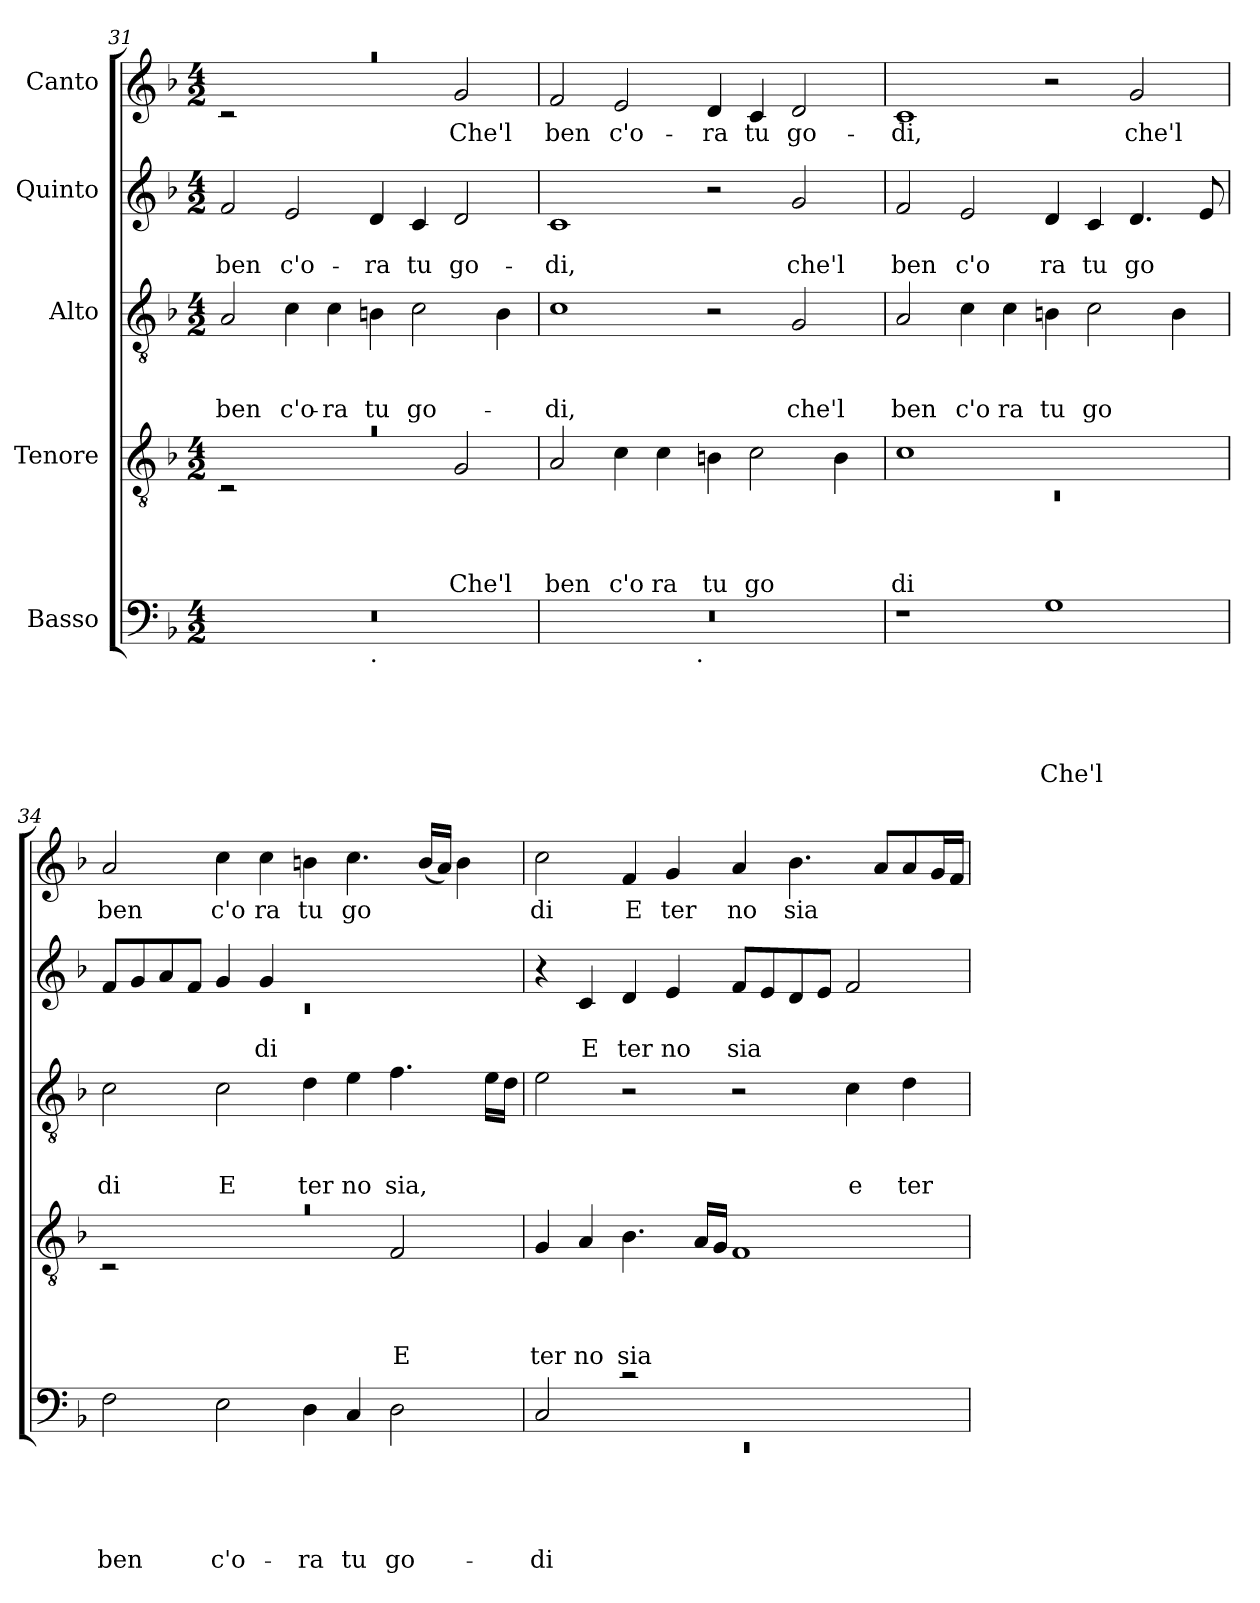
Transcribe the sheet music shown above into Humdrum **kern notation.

**kern	**text	**text	**text	**text	**text	**kern	**text	**text	**text	**text	**kern	**text	**text	**text	**kern	**text	**text	**kern	**text
*part5	*part5	*part5	*part5	*part5	*part5	*part4	*part4	*part4	*part4	*part4	*part3	*part3	*part3	*part3	*part2	*part2	*part2	*part1	*part1
*staff5	*staff5	*staff5	*staff5	*staff5	*staff5	*staff4	*staff4	*staff4	*staff4	*staff4	*staff3	*staff3	*staff3	*staff3	*staff2	*staff2	*staff2	*staff1	*staff1
*I"Basso	*	*	*	*	*	*I"Tenore	*	*	*	*	*I"Alto	*	*	*	*I"Quinto	*	*	*I"Canto	*
*clefF4	*	*	*	*	*	*clefGv2	*	*	*	*	*clefGv2	*	*	*	*clefG2	*	*	*clefG2	*
*ITrd-3c-5	*	*	*	*	*	*	*	*	*	*	*ITrd-3c-5	*	*	*	*ITrd-3c-5	*	*	*	*
*k[b-e-]	*	*	*	*	*	*k[b-]	*	*	*	*	*k[b-e-]	*	*	*	*k[b-e-]	*	*	*k[b-]	*
*B-:	*	*	*	*	*	*F:	*	*	*	*	*B-:	*	*	*	*B-:	*	*	*F:	*
*M4/2	*	*	*	*	*	*M4/2	*	*	*	*	*M4/2	*	*	*	*M4/2	*	*	*M4/2	*
=31	=31	=31	=31	=31	=31	=31	=31	=31	=31	=31	=31	=31	=31	=31	=31	=31	=31	=31	=31
!	!	!	!	!	!	!LO:N:vis=1	!	!	!	!	!	!	!	!LO:LY:b	!	!	!LO:LY:b	!LO:N:vis=1	!
*^	*	*	*	*	*	*^	*	*	*	*	*	*	*	*	*	*	*	*^	*
0r	1ryy	.	.	.	.	.	0ra	2rC	.	.	.	.	2d/	.	.	ben	2b-/	.	ben	0raa	2rc	.
!	!	!	!	!	!	!	!	!	!	!	!	!	!	!	!	!LO:LY:b	!	!	!LO:LY:b	!	!	!
.	.	.	.	.	.	.	.	1ryy	.	.	.	.	4f\	.	.	c'o-	2a/	.	c'o-	.	1ryy	.
!	!	!	!	!	!	!	!	!	!	!	!	!	!	!	!	!LO:LY:b	!	!	!	!	!	!
.	.	.	.	.	.	.	.	.	.	.	.	.	4f\	.	.	-ra	.	.	.	.	.	.
!	!LO:TX:b:t=.	!	!	!	!	!	!	!	!	!	!	!	!	!	!	!	!	!	!	!	!	!
!	!	!	!	!	!	!	!	!	!	!	!	!	!	!	!	!LO:LY:b	!	!	!LO:LY:b	!	!	!
.	1ryy	.	.	.	.	.	.	.	.	.	.	.	4en\	.	.	tu	4g/	.	-ra	.	.	.
!	!	!	!	!	!	!	!	!	!	!	!	!	!	!	!	!LO:LY:b	!	!	!LO:LY:b	!	!	!
.	.	.	.	.	.	.	.	.	.	.	.	.	2f\	.	.	go-	4f/	.	tu	.	.	.
!	!	!	!	!	!	!	!	!	!	!	!	!LO:LY:b	!	!	!	!	!	!	!LO:LY:b	!	!	!LO:LY:b
.	.	.	.	.	.	.	.	2G/	.	.	.	Che'l	.	.	.	.	2g/	.	go-	.	2g/	Che'l
.	.	.	.	.	.	.	.	.	.	.	.	.	4e\	.	.	.	.	.	.	.	.	.
*	*	*	*	*	*	*	*v	*v	*	*	*	*	*	*	*	*	*	*	*	*v	*v	*
=32	=32	=32	=32	=32	=32	=32	=32	=32	=32	=32	=32	=32	=32	=32	=32	=32	=32	=32	=32	=32
!	!	!	!	!	!	!	!	!	!	!	!LO:LY:b	!	!	!	!LO:LY:b	!	!	!LO:LY:b	!	!LO:LY:b
0r	2ryy	.	.	.	.	.	2A/	.	.	.	ben	1f	.	.	-di,	1f	.	-di,	2f/	ben
!	!	!	!	!	!	!	!	!	!	!	!LO:LY:b	!	!	!	!	!	!	!	!	!LO:LY:b
.	4...ryy	.	.	.	.	.	4c\	.	.	.	c'o	.	.	.	.	.	.	.	2e/	c'o-
!	!	!	!	!	!	!	!	!	!	!	!LO:LY:b	!	!	!	!	!	!	!	!	!
.	.	.	.	.	.	.	4c\	.	.	.	ra	.	.	.	.	.	.	.	.	.
!	!LO:TX:b:t=.	!	!	!	!	!	!	!	!	!	!	!	!	!	!	!	!	!	!	!
.	1ryy	.	.	.	.	.	.	.	.	.	.	.	.	.	.	.	.	.	.	.
!	!	!	!	!	!	!	!	!	!	!	!LO:LY:b	!	!	!	!	!	!	!	!	!LO:LY:b
.	.	.	.	.	.	.	4Bn\	.	.	.	tu	2r	.	.	.	2r	.	.	4d/	-ra
!	!	!	!	!	!	!	!	!	!	!	!LO:LY:b	!	!	!	!	!	!	!	!	!LO:LY:b
.	.	.	.	.	.	.	2c\	.	.	.	go	.	.	.	.	.	.	.	4c/	tu
!	!	!	!	!	!	!	!	!	!	!	!	!	!	!	!LO:LY:b	!	!	!LO:LY:b	!	!LO:LY:b
.	.	.	.	.	.	.	.	.	.	.	.	2c/	.	.	che'l	2cc/	.	che'l	2d/	go-
.	.	.	.	.	.	.	4B\	.	.	.	.	.	.	.	.	.	.	.	.	.
.	32ryy	.	.	.	.	.	.	.	.	.	.	.	.	.	.	.	.	.	.	.
!!LO:LB:g=z
=33	=33	=33	=33	=33	=33	=33	=33	=33	=33	=33	=33	=33	=33	=33	=33	=33	=33	=33	=33	=33
*	*	*	*	*	*	*	*^	*	*	*	*	*	*	*	*	*	*	*	*	*
!	!	!	!	!	!	!	!	!LO:N:vis=1	!	!	!	!LO:LY:b	!	!	!	!LO:LY:b	!	!	!LO:LY:b	!	!LO:LY:b
*v	*v	*	*	*	*	*	*	*	*	*	*	*	*	*	*	*	*	*	*	*	*
1r	.	.	.	.	.	1c	0rC	.	.	.	di	2d/	.	.	ben	2b-/	.	ben	1c	-di,
!	!	!	!	!	!	!	!	!	!	!	!	!	!	!	!LO:LY:b	!	!	!LO:LY:b	!	!
.	.	.	.	.	.	.	.	.	.	.	.	4f\	.	.	c'o	2a/	.	c'o	.	.
!	!	!	!	!	!	!	!	!	!	!	!	!	!	!	!LO:LY:b	!	!	!	!	!
.	.	.	.	.	.	.	.	.	.	.	.	4f\	.	.	ra	.	.	.	.	.
!	!	!	!	!	!LO:LY:b	!	!	!	!	!	!	!	!	!	!LO:LY:b	!	!	!LO:LY:b	!	!
1c	.	.	.	.	Che'l	1ryy	.	.	.	.	.	4en\	.	.	tu	4g/	.	ra	2r	.
!	!	!	!	!	!	!	!	!	!	!	!	!	!	!	!LO:LY:b	!	!	!LO:LY:b	!	!
.	.	.	.	.	.	.	.	.	.	.	.	2f\	.	.	go	4f/	.	tu	.	.
!	!	!	!	!	!	!	!	!	!	!	!	!	!	!	!	!	!	!LO:LY:b	!	!LO:LY:b
.	.	.	.	.	.	.	.	.	.	.	.	.	.	.	.	4.g/	.	go	2g/	che'l
.	.	.	.	.	.	.	.	.	.	.	.	4e\	.	.	.	.	.	.	.	.
.	.	.	.	.	.	.	.	.	.	.	.	.	.	.	.	8a/	.	.	.	.
=34	=34	=34	=34	=34	=34	=34	=34	=34	=34	=34	=34	=34	=34	=34	=34	=34	=34	=34	=34	=34
*	*	*	*	*	*	*	*	*	*	*	*	*	*	*	*	*^	*	*	*	*
!	!	!	!	!	!LO:LY:b	!LO:N:vis=1	!	!	!	!	!	!	!	!	!LO:LY:b	!	!LO:N:vis=1	!	!	!	!LO:LY:b
2B-\	.	.	.	.	ben	0ra	2rC	.	.	.	.	2f\	.	.	di	8b-/L	0rc	.	.	2a/	ben
.	.	.	.	.	.	.	.	.	.	.	.	.	.	.	.	8cc/	.	.	.	.	.
.	.	.	.	.	.	.	.	.	.	.	.	.	.	.	.	8dd/	.	.	.	.	.
.	.	.	.	.	.	.	.	.	.	.	.	.	.	.	.	8b-/J	.	.	.	.	.
!	!	!	!	!	!LO:LY:b	!	!	!	!	!	!	!	!	!	!LO:LY:b	!	!	!	!	!	!LO:LY:b
2A\	.	.	.	.	c'o-	.	1ryy	.	.	.	.	2f\	.	.	E	4cc/	.	.	.	4cc\	c'o
!	!	!	!	!	!	!	!	!	!	!	!	!	!	!	!	!	!	!	!LO:LY:b	!	!LO:LY:b
.	.	.	.	.	.	.	.	.	.	.	.	.	.	.	.	4cc/	.	.	di	4cc\	ra
!	!	!	!	!	!LO:LY:b	!	!	!	!	!	!	!	!	!	!LO:LY:b	!	!	!	!	!	!LO:LY:b
4G\	.	.	.	.	-ra	.	.	.	.	.	.	4g\	.	.	ter	1ryy	.	.	.	4bn\	tu
!	!	!	!	!	!LO:LY:b	!	!	!	!	!	!	!	!	!	!LO:LY:b	!	!	!	!	!	!LO:LY:b
4F/	.	.	.	.	tu	.	.	.	.	.	.	4a\	.	.	no	.	.	.	.	4.cc\	go
!	!	!	!	!	!LO:LY:b	!	!	!	!	!	!LO:LY:b	!	!	!	!LO:LY:b	!	!	!	!	!	!
2G\	.	.	.	.	go-	.	2F/	.	.	.	E	4.b-\	.	.	sia,	.	.	.	.	.	.
.	.	.	.	.	.	.	.	.	.	.	.	.	.	.	.	.	.	.	.	(>16b/LL	.
.	.	.	.	.	.	.	.	.	.	.	.	.	.	.	.	.	.	.	.	16a/JJ)	.
.	.	.	.	.	.	.	.	.	.	.	.	.	.	.	.	.	.	.	.	4b\	.
.	.	.	.	.	.	.	.	.	.	.	.	16a\LL	.	.	.	.	.	.	.	.	.
.	.	.	.	.	.	.	.	.	.	.	.	16g\JJ	.	.	.	.	.	.	.	.	.
*	*	*	*	*	*	*v	*v	*	*	*	*	*	*	*	*	*v	*v	*	*	*	*
=35	=35	=35	=35	=35	=35	=35	=35	=35	=35	=35	=35	=35	=35	=35	=35	=35	=35	=35	=35
*^	*	*	*	*	*	*	*	*	*	*	*	*	*	*	*	*	*	*	*
!	!LO:N:vis=1	!	!	!	!	!LO:LY:b	!	!	!	!	!LO:LY:b	!	!	!	!	!	!	!	!	!LO:LY:b
2F/	0rEE	.	.	.	.	-di	4G/	.	.	.	ter	2a\	.	.	.	4r	.	.	2cc\	di
!	!	!	!	!	!	!	!	!	!	!	!LO:LY:b	!	!	!	!	!	!	!LO:LY:b	!	!
.	.	.	.	.	.	.	4A/	.	.	.	no	.	.	.	.	4f/	.	E	.	.
!	!	!	!	!	!	!	!	!	!	!	!LO:LY:b	!	!	!	!	!	!	!LO:LY:b	!	!LO:LY:b
2rc	.	.	.	.	.	.	4.B-\	.	.	.	sia	2r	.	.	.	4g/	.	ter	4f/	E
!	!	!	!	!	!	!	!	!	!	!	!	!	!	!	!	!	!	!LO:LY:b	!	!LO:LY:b
.	.	.	.	.	.	.	.	.	.	.	.	.	.	.	.	4a/	.	no	4g/	ter
.	.	.	.	.	.	.	16A/LL	.	.	.	.	.	.	.	.	.	.	.	.	.
.	.	.	.	.	.	.	16G/JJ	.	.	.	.	.	.	.	.	.	.	.	.	.
!	!	!	!	!	!	!	!	!	!	!	!	!	!	!	!	!	!	!LO:LY:b	!	!LO:LY:b
1ryy	.	.	.	.	.	.	1F	.	.	.	.	2r	.	.	.	8b-/L	.	sia	4a/	no
.	.	.	.	.	.	.	.	.	.	.	.	.	.	.	.	8a/	.	.	.	.
!	!	!	!	!	!	!	!	!	!	!	!	!	!	!	!	!	!	!	!	!LO:LY:b
.	.	.	.	.	.	.	.	.	.	.	.	.	.	.	.	8g/	.	.	4.b-\	sia
.	.	.	.	.	.	.	.	.	.	.	.	.	.	.	.	8a/J	.	.	.	.
!	!	!	!	!	!	!	!	!	!	!	!	!	!	!	!LO:LY:b	!	!	!	!	!
.	.	.	.	.	.	.	.	.	.	.	.	4f\	.	.	e	2b-/	.	.	.	.
.	.	.	.	.	.	.	.	.	.	.	.	.	.	.	.	.	.	.	8a/L	.
!	!	!	!	!	!	!	!	!	!	!	!	!	!	!	!LO:LY:b	!	!	!	!	!
.	.	.	.	.	.	.	.	.	.	.	.	4g\	.	.	ter	.	.	.	8a/	.
.	.	.	.	.	.	.	.	.	.	.	.	.	.	.	.	.	.	.	16g/L	.
.	.	.	.	.	.	.	.	.	.	.	.	.	.	.	.	.	.	.	16f/JJ	.
*v	*v	*	*	*	*	*	*	*	*	*	*	*	*	*	*	*	*	*	*	*
=	=	=	=	=	=	=	=	=	=	=	=	=	=	=	=	=	=	=	=
*-	*-	*-	*-	*-	*-	*-	*-	*-	*-	*-	*-	*-	*-	*-	*-	*-	*-	*-	*-
